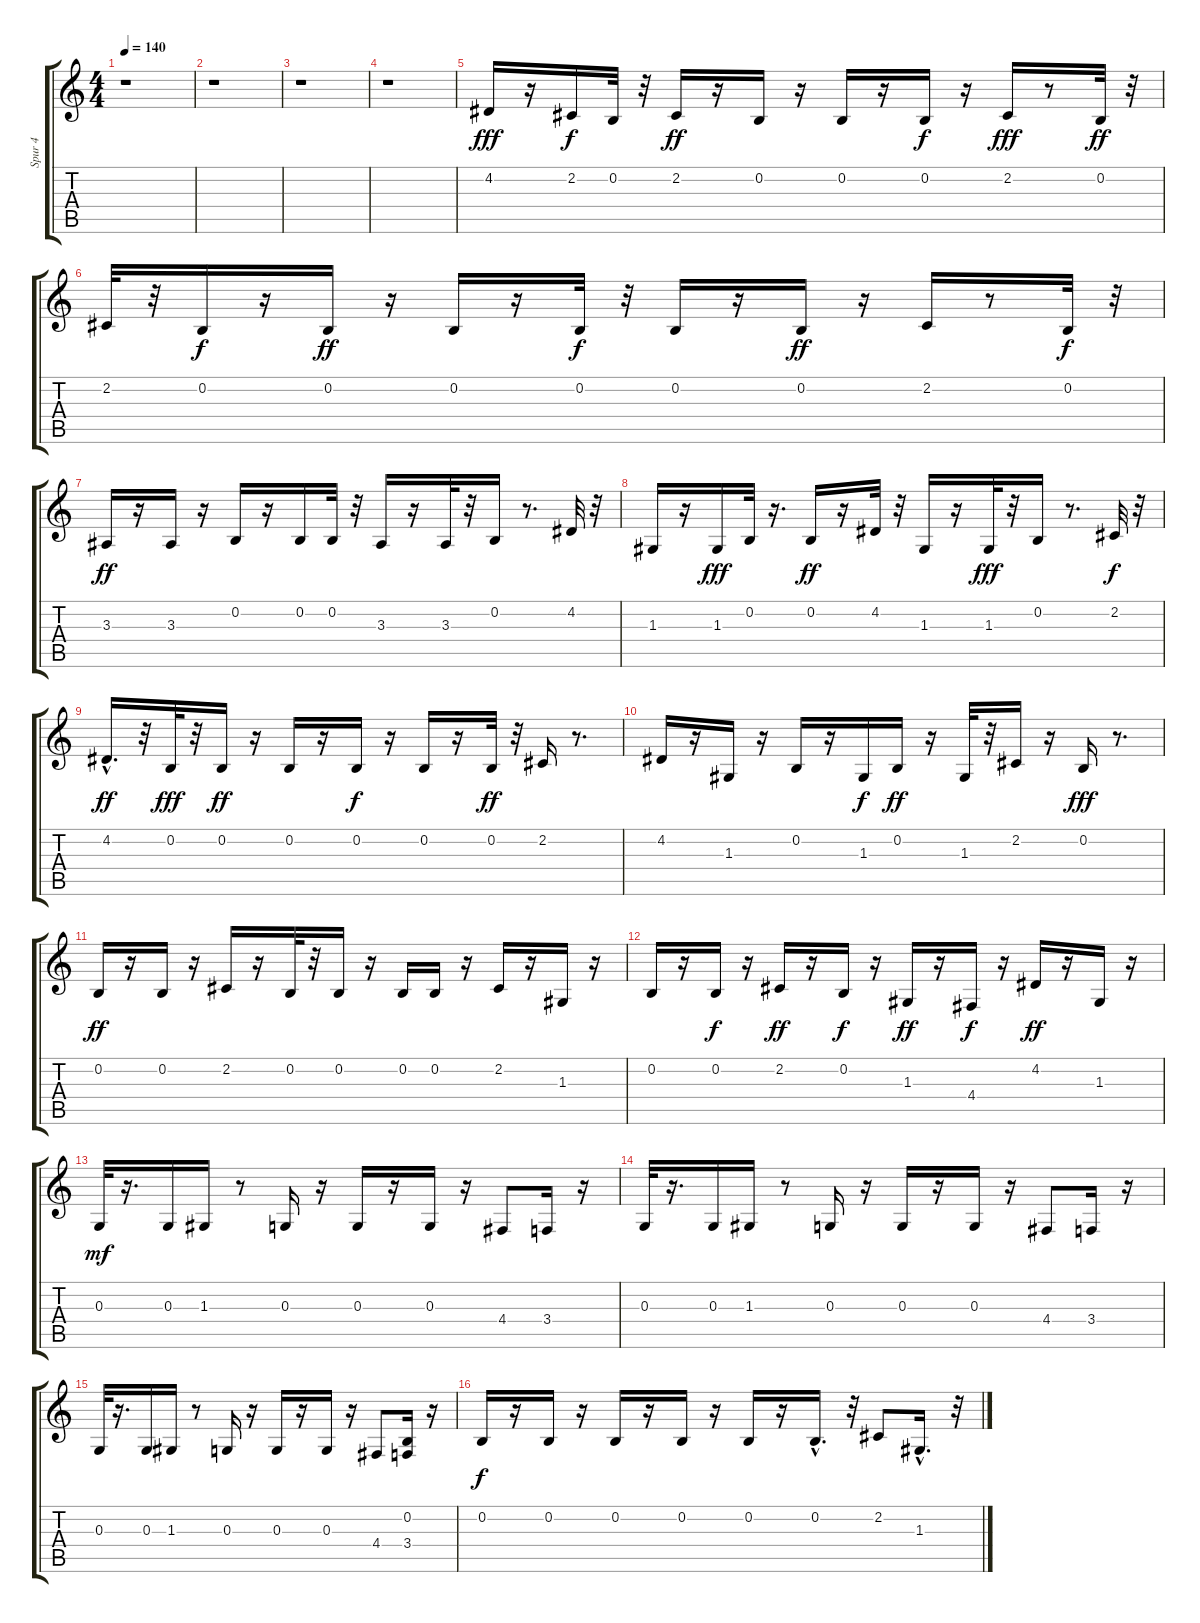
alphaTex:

\track ("Spur 4" "Spur 4") {instrument voiceoohs}
\staff {score tabs}
\tuning (E4 B3 G3 D3 A2 E2) {hide}
\ts (4 4)
\tempo 140
\clef g2
\ks c
r.1{dy mf} |
r.1 |
r.1 |
r.1 |
4.2.16{dy fff} r.16 2.2.16{dy f} 0.2.32 r.32 2.2.16{dy ff} r.16 0.2.16 r.16 0.2.16 r.16 0.2.16{dy f} r.16 2.2.16{dy fff} r.8 0.2.32{dy ff} r.32 |
2.2.32 r.32 0.2.16{dy f} r.16 0.2.16{dy ff} r.16 0.2.16 r.16 0.2.32{dy f} r.32 0.2.16 r.16 0.2.16{dy ff} r.16 2.2.16 r.8 0.2.32{dy f} r.32 |
3.3.16{dy ff} r.16 3.3.16 r.16 0.2.16 r.16 0.2.16 0.2.32 r.32 3.3.16 r.16 3.3.32 r.32 0.2.16 r.8{d} 4.2.32 r.32 |
1.3.16 r.16 1.3.16{dy fff} 0.2.32 r.16{d} 0.2.16{dy ff} r.16 4.2.32 r.32 1.3.16 r.16 1.3.32{dy fff} r.32 0.2.16 r.8{d} 2.2.32{dy f} r.32 |
4.2{hac}.16{d dy ff} r.32 0.2.32{dy fff} r.32 0.2.16{dy ff} r.16 0.2.16 r.16 0.2.16{dy f} r.16 0.2.16 r.16 0.2.32{dy ff} r.32 2.2.16 r.8{d} |
4.2.16 r.16 1.3.16 r.16 0.2.16 r.16 1.3.16{dy f} 0.2.16{dy ff} r.16 1.3.32 r.32 2.2.16 r.16 0.2.16{dy fff} r.8{d} |
0.2.16{dy ff} r.16 0.2.16 r.16 2.2.16 r.16 0.2.32 r.32 0.2.16 r.16 0.2.16 0.2.16 r.16 2.2.16 r.16 1.3.16 r.16 |
0.2.16 r.16 0.2.16{dy f} r.16 2.2.16{dy ff} r.16 0.2.16{dy f} r.16 1.3.16{dy ff} r.16 4.4.16{dy f} r.16 4.2.16{dy ff} r.16 1.3.16 r.16 |
0.3.32{dy mf} r.16{d} 0.3.16 1.3.16 r.8 0.3.16 r.16 0.3.16 r.16 0.3.16 r.16 4.4.8 3.4.16 r.16 |
0.3.32 r.16{d} 0.3.16 1.3.16 r.8 0.3.16 r.16 0.3.16 r.16 0.3.16 r.16 4.4.8 3.4.16 r.16 |
0.3.32 r.16{d} 0.3.16 1.3.16 r.8 0.3.16 r.16 0.3.16 r.16 0.3.16 r.16 4.4.8 (0.2 3.4).16 r.16 |
0.2.16{dy f} r.16 0.2.16 r.16 0.2.16 r.16 0.2.16 r.16 0.2.16 r.16 0.2{hac}.16{d} r.32 2.2.8 1.3{hac}.16{d} r.32
